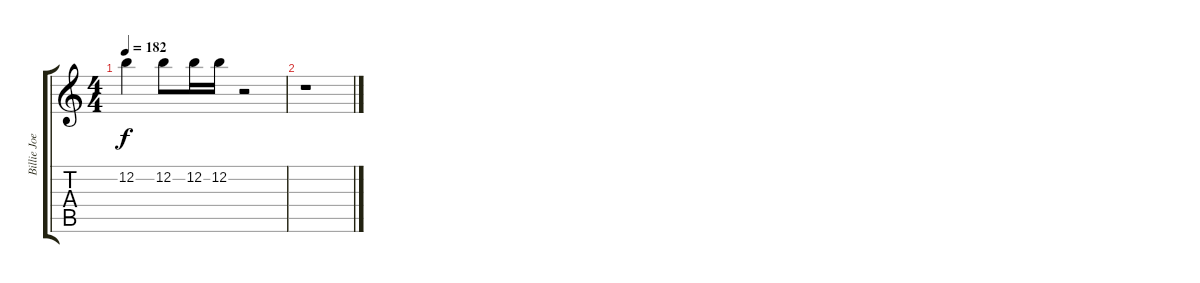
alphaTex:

\track ("Billie Joe(Guitar 2)" "Billie Joe") {instrument overdrivenguitar}
\staff {score tabs}
\tuning (E4 B3 G3 D3 A2 E2) {hide}
\ts (4 4)
\tempo 182
\clef g2
\ks c
12.2.4{dy f} 12.2.8 12.2.16 12.2.16 r.2 |
r.1
